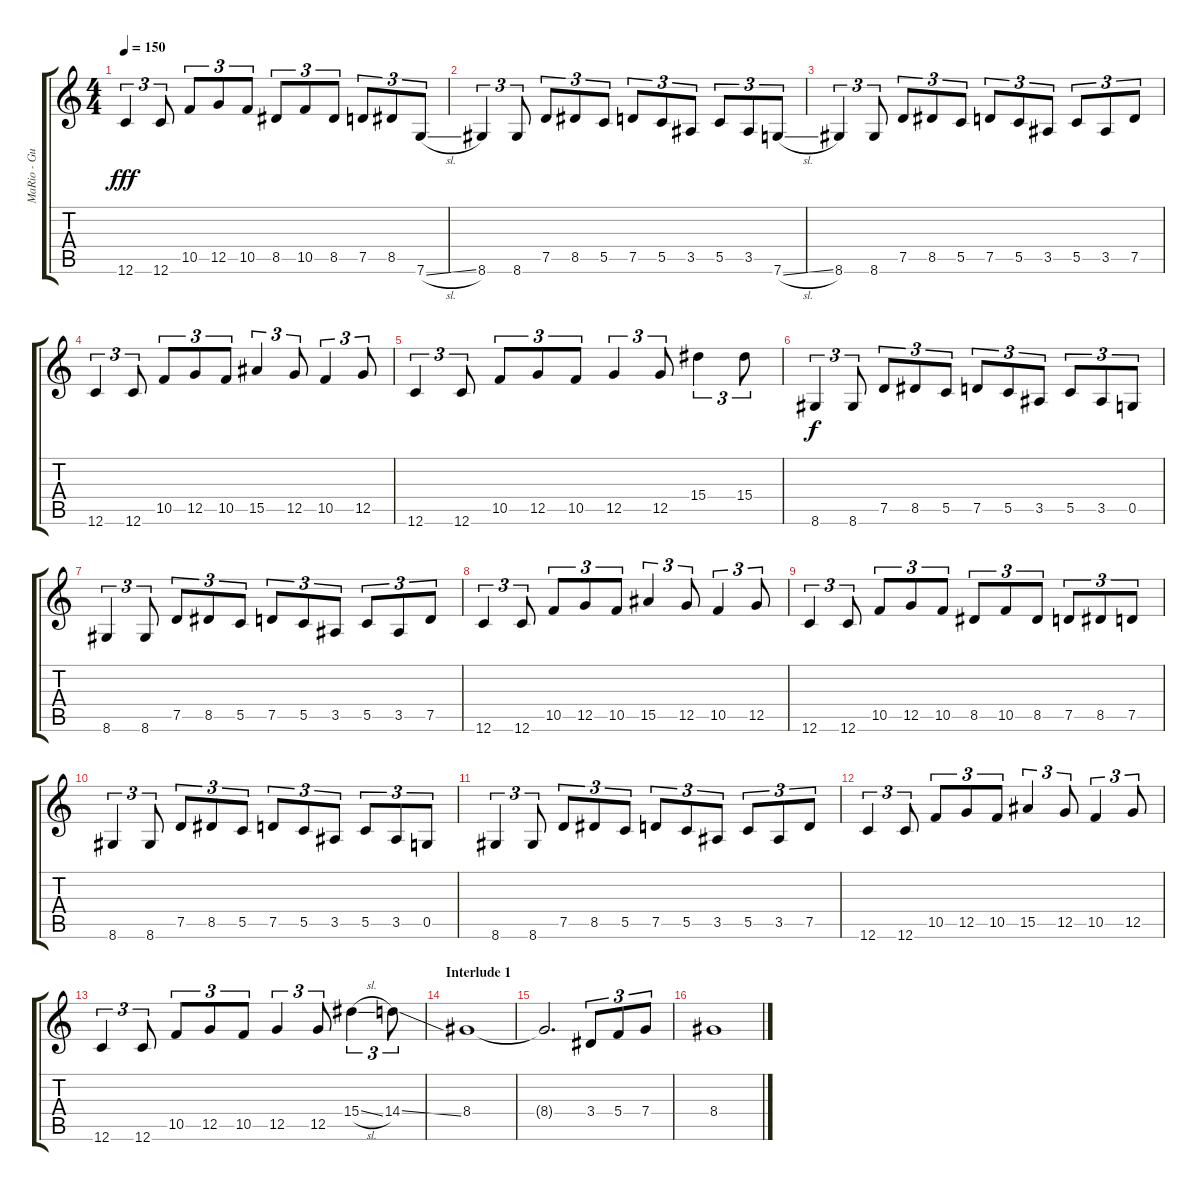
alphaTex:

\track ("MaRio - Guitar 2" "MaRio - Gu") {instrument overdrivenguitar}
\staff {score tabs}
\tuning (D4 A3 F3 C3 G2 C2) {hide}
\ts (4 4)
\tempo 150
\clef g2
\ks c
12.6.4{tu (3 2) dy fff} 12.6.8{tu (3 2)} 10.5.8{tu (3 2)} 12.5.8{tu (3 2)} 10.5.8{tu (3 2)} 8.5.8{tu (3 2)} 10.5.8{tu (3 2)} 8.5.8{tu (3 2)} 7.5.8{tu (3 2)} 8.5.8{tu (3 2)} 7.6{sl}.8{tu (3 2)} |
8.6.4{tu (3 2)} 8.6.8{tu (3 2)} 7.5.8{tu (3 2)} 8.5.8{tu (3 2)} 5.5.8{tu (3 2)} 7.5.8{tu (3 2)} 5.5.8{tu (3 2)} 3.5.8{tu (3 2)} 5.5.8{tu (3 2)} 3.5.8{tu (3 2)} 7.6{sl}.8{tu (3 2)} |
8.6.4{tu (3 2)} 8.6.8{tu (3 2)} 7.5.8{tu (3 2)} 8.5.8{tu (3 2)} 5.5.8{tu (3 2)} 7.5.8{tu (3 2)} 5.5.8{tu (3 2)} 3.5.8{tu (3 2)} 5.5.8{tu (3 2)} 3.5.8{tu (3 2)} 7.5.8{tu (3 2)} |
12.6.4{tu (3 2)} 12.6.8{tu (3 2)} 10.5.8{tu (3 2)} 12.5.8{tu (3 2)} 10.5.8{tu (3 2)} 15.5.4{tu (3 2)} 12.5.8{tu (3 2)} 10.5.4{tu (3 2)} 12.5.8{tu (3 2)} |
12.6.4{tu (3 2)} 12.6.8{tu (3 2)} 10.5.8{tu (3 2)} 12.5.8{tu (3 2)} 10.5.8{tu (3 2)} 12.5.4{tu (3 2)} 12.5.8{tu (3 2)} 15.4.4{tu (3 2)} 15.4.8{tu (3 2)} |
8.6.4{tu (3 2) dy f} 8.6.8{tu (3 2)} 7.5.8{tu (3 2)} 8.5.8{tu (3 2)} 5.5.8{tu (3 2)} 7.5.8{tu (3 2)} 5.5.8{tu (3 2)} 3.5.8{tu (3 2)} 5.5.8{tu (3 2)} 3.5.8{tu (3 2)} 0.5.8{tu (3 2)} |
8.6.4{tu (3 2)} 8.6.8{tu (3 2)} 7.5.8{tu (3 2)} 8.5.8{tu (3 2)} 5.5.8{tu (3 2)} 7.5.8{tu (3 2)} 5.5.8{tu (3 2)} 3.5.8{tu (3 2)} 5.5.8{tu (3 2)} 3.5.8{tu (3 2)} 7.5.8{tu (3 2)} |
12.6.4{tu (3 2)} 12.6.8{tu (3 2)} 10.5.8{tu (3 2)} 12.5.8{tu (3 2)} 10.5.8{tu (3 2)} 15.5.4{tu (3 2)} 12.5.8{tu (3 2)} 10.5.4{tu (3 2)} 12.5.8{tu (3 2)} |
12.6.4{tu (3 2)} 12.6.8{tu (3 2)} 10.5.8{tu (3 2)} 12.5.8{tu (3 2)} 10.5.8{tu (3 2)} 8.5.8{tu (3 2)} 10.5.8{tu (3 2)} 8.5.8{tu (3 2)} 7.5.8{tu (3 2)} 8.5.8{tu (3 2)} 7.5.8{tu (3 2)} |
8.6.4{tu (3 2)} 8.6.8{tu (3 2)} 7.5.8{tu (3 2)} 8.5.8{tu (3 2)} 5.5.8{tu (3 2)} 7.5.8{tu (3 2)} 5.5.8{tu (3 2)} 3.5.8{tu (3 2)} 5.5.8{tu (3 2)} 3.5.8{tu (3 2)} 0.5.8{tu (3 2)} |
8.6.4{tu (3 2)} 8.6.8{tu (3 2)} 7.5.8{tu (3 2)} 8.5.8{tu (3 2)} 5.5.8{tu (3 2)} 7.5.8{tu (3 2)} 5.5.8{tu (3 2)} 3.5.8{tu (3 2)} 5.5.8{tu (3 2)} 3.5.8{tu (3 2)} 7.5.8{tu (3 2)} |
12.6.4{tu (3 2)} 12.6.8{tu (3 2)} 10.5.8{tu (3 2)} 12.5.8{tu (3 2)} 10.5.8{tu (3 2)} 15.5.4{tu (3 2)} 12.5.8{tu (3 2)} 10.5.4{tu (3 2)} 12.5.8{tu (3 2)} |
12.6.4{tu (3 2)} 12.6.8{tu (3 2)} 10.5.8{tu (3 2)} 12.5.8{tu (3 2)} 10.5.8{tu (3 2)} 12.5.4{tu (3 2)} 12.5.8{tu (3 2)} 15.4{sl}.4{tu (3 2)} 14.4{ss}.8{tu (3 2)} |
\section ("" "Interlude 1")
8.4.1 |
8.4{t}.2{d} 3.4.8{tu (3 2)} 5.4.8{tu (3 2)} 7.4.8{tu (3 2)} |
8.4.1
